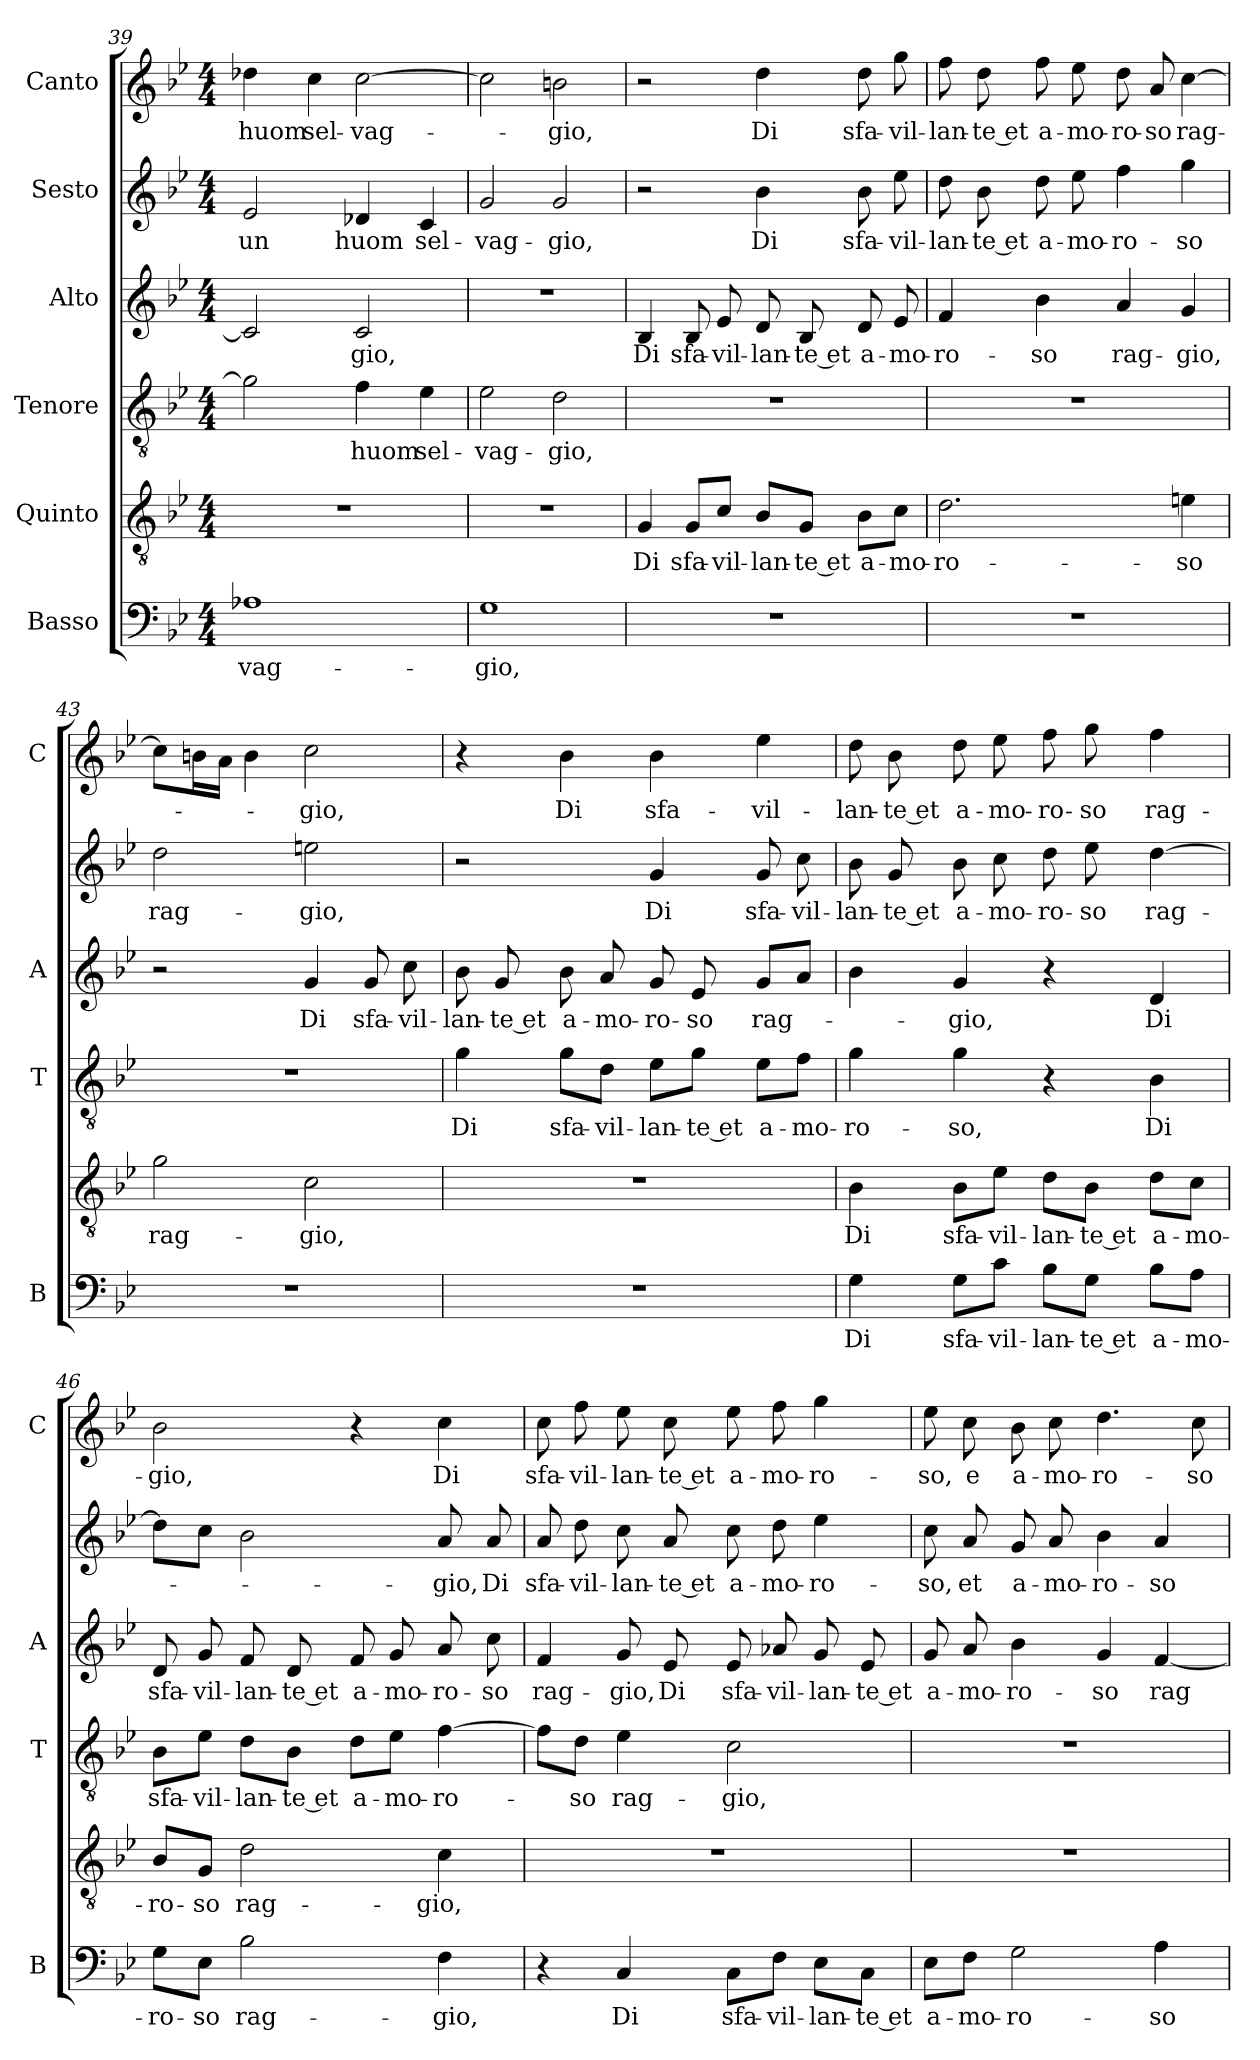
**kern	**text	**kern	**text	**kern	**text	**kern	**text	**kern	**text	**kern	**text
*part6	*part6	*part5	*part5	*part4	*part4	*part3	*part3	*part2	*part2	*part1	*part1
*staff6	*staff6	*staff5	*staff5	*staff4	*staff4	*staff3	*staff3	*staff2	*staff2	*staff1	*staff1
*I"Basso	*	*I"Quinto	*	*I"Tenore	*	*I"Alto	*	*I"Sesto	*	*I"Canto	*
*I'B	*	*	*	*I'T	*	*I'A	*	*	*	*I'C	*
!!LO:LB:g=z
*clefF4	*	*clefGv2	*	*clefGv2	*	*clefG2	*	*clefG2	*	*clefG2	*
*k[b-e-]	*	*k[b-e-]	*	*k[b-e-]	*	*k[b-e-]	*	*k[b-e-]	*	*k[b-e-]	*
*B-:	*	*B-:	*	*B-:	*	*B-:	*	*B-:	*	*B-:	*
*M4/4	*	*M4/4	*	*M4/4	*	*M4/4	*	*M4/4	*	*M4/4	*
=39	=39	=39	=39	=39	=39	=39	=39	=39	=39	=39	=39
!	!LO:LY:b	!	!	!	!	!	!	!	!LO:LY:b	!	!LO:LY:b
1A-X	-vag-	1r	.	2g\]	.	2c/]	.	2e-/	un	4dd-X\	huom
!	!	!	!	!	!	!	!	!	!	!	!LO:LY:b
.	.	.	.	.	.	.	.	.	.	4cc\	sel-
!	!	!	!	!	!LO:LY:b	!	!LO:LY:b	!	!LO:LY:b	!	!LO:LY:b
.	.	.	.	4f\	huom	2c/	-gio,	4d-X/	huom	[2cc\	-vag-
!	!	!	!	!	!LO:LY:b	!	!	!	!LO:LY:b	!	!
.	.	.	.	4e-\	sel-	.	.	4c/	sel-	.	.
=40	=40	=40	=40	=40	=40	=40	=40	=40	=40	=40	=40
!	!LO:LY:b	!	!	!	!LO:LY:b	!	!	!	!LO:LY:b	!	!
1G	-gio,	1r	.	2e-\	-vag-	1r	.	2g/	-vag-	2cc\]	.
!	!	!	!	!	!LO:LY:b	!	!	!	!LO:LY:b	!	!LO:LY:b
.	.	.	.	2d\	-gio,	.	.	2g/	-gio,	2bn\	-gio,
=41	=41	=41	=41	=41	=41	=41	=41	=41	=41	=41	=41
!	!	!	!LO:LY:b	!	!	!	!LO:LY:b	!	!	!	!
1r	.	4G/	Di	1r	.	4B-/	Di	2r	.	2r	.
!	!	!	!LO:LY:b	!	!	!	!LO:LY:b	!	!	!	!
.	.	8G/L	sfa-	.	.	8B-/	sfa-	.	.	.	.
!	!	!	!LO:LY:b	!	!	!	!LO:LY:b	!	!	!	!
.	.	8c/J	-vil-	.	.	8e-/	-vil-	.	.	.	.
!	!	!	!LO:LY:b	!	!	!	!LO:LY:b	!	!LO:LY:b	!	!LO:LY:b
.	.	8B-/L	-lan-	.	.	8d/	-lan-	4b-\	Di	4dd\	Di
!	!	!	!LO:LY:b	!	!	!	!LO:LY:b	!	!	!	!
.	.	8G/J	-te et	.	.	8B-/	-te et	.	.	.	.
!	!	!	!LO:LY:b	!	!	!	!LO:LY:b	!	!LO:LY:b	!	!LO:LY:b
.	.	8B-\L	a-	.	.	8d/	a-	8b-\	sfa-	8dd\	sfa-
!	!	!	!LO:LY:b	!	!	!	!LO:LY:b	!	!LO:LY:b	!	!LO:LY:b
.	.	8c\J	-mo-	.	.	8e-/	-mo-	8ee-\	-vil-	8gg\	-vil-
=42	=42	=42	=42	=42	=42	=42	=42	=42	=42	=42	=42
!	!	!	!LO:LY:b	!	!	!	!LO:LY:b	!	!LO:LY:b	!	!LO:LY:b
1r	.	2.d\	-ro-	1r	.	4f/	-ro-	8dd\	-lan-	8ff\	-lan-
!	!	!	!	!	!	!	!	!	!LO:LY:b	!	!LO:LY:b
.	.	.	.	.	.	.	.	8b-\	-te et	8dd\	-te et
!	!	!	!	!	!	!	!LO:LY:b	!	!LO:LY:b	!	!LO:LY:b
.	.	.	.	.	.	4b-\	-so	8dd\	a-	8ff\	a-
!	!	!	!	!	!	!	!	!	!LO:LY:b	!	!LO:LY:b
.	.	.	.	.	.	.	.	8ee-\	-mo-	8ee-\	-mo-
!	!	!	!	!	!	!	!LO:LY:b	!	!LO:LY:b	!	!LO:LY:b
.	.	.	.	.	.	4a/	rag-	4ff\	-ro-	8dd\	-ro-
!	!	!	!	!	!	!	!	!	!	!	!LO:LY:b
.	.	.	.	.	.	.	.	.	.	8a/	-so
!	!	!	!LO:LY:b	!	!	!	!LO:LY:b	!	!LO:LY:b	!	!LO:LY:b
.	.	4en\	-so	.	.	4g/	-gio,	4gg\	-so	[4cc\	rag-
=43	=43	=43	=43	=43	=43	=43	=43	=43	=43	=43	=43
!	!	!	!LO:LY:b	!	!	!	!	!	!LO:LY:b	!	!
1r	.	2g\	rag-	1r	.	2r	.	2dd\	rag-	8cc\L]	.
.	.	.	.	.	.	.	.	.	.	16bn\L	.
.	.	.	.	.	.	.	.	.	.	16a\JJ	.
.	.	.	.	.	.	.	.	.	.	4b\	.
!	!	!	!LO:LY:b	!	!	!	!LO:LY:b	!	!LO:LY:b	!	!LO:LY:b
.	.	2c\	-gio,	.	.	4g/	Di	2een\	-gio,	2cc\	-gio,
!	!	!	!	!	!	!	!LO:LY:b	!	!	!	!
.	.	.	.	.	.	8g/	sfa-	.	.	.	.
!	!	!	!	!	!	!	!LO:LY:b	!	!	!	!
.	.	.	.	.	.	8cc\	-vil-	.	.	.	.
=44	=44	=44	=44	=44	=44	=44	=44	=44	=44	=44	=44
!	!	!	!	!	!LO:LY:b	!	!LO:LY:b	!	!	!	!
1r	.	1r	.	4g\	Di	8b-\	-lan-	2r	.	4r	.
!	!	!	!	!	!	!	!LO:LY:b	!	!	!	!
.	.	.	.	.	.	8g/	-te et	.	.	.	.
!	!	!	!	!	!LO:LY:b	!	!LO:LY:b	!	!	!	!LO:LY:b
.	.	.	.	8g\L	sfa-	8b-\	a-	.	.	4b-\	Di
!	!	!	!	!	!LO:LY:b	!	!LO:LY:b	!	!	!	!
.	.	.	.	8d\J	-vil-	8a/	-mo-	.	.	.	.
!	!	!	!	!	!LO:LY:b	!	!LO:LY:b	!	!LO:LY:b	!	!LO:LY:b
.	.	.	.	8e-\L	-lan-	8g/	-ro-	4g/	Di	4b-\	sfa-
!	!	!	!	!	!LO:LY:b	!	!LO:LY:b	!	!	!	!
.	.	.	.	8g\J	-te et	8e-/	-so	.	.	.	.
!	!	!	!	!	!LO:LY:b	!	!LO:LY:b	!	!LO:LY:b	!	!LO:LY:b
.	.	.	.	8e-\L	a-	8g/L	rag-	8g/	sfa-	4ee-\	-vil-
!	!	!	!	!	!LO:LY:b	!	!	!	!LO:LY:b	!	!
.	.	.	.	8f\J	-mo-	8a/J	.	8cc\	-vil-	.	.
!!LO:PB:g=z
=45	=45	=45	=45	=45	=45	=45	=45	=45	=45	=45	=45
!	!LO:LY:b	!	!LO:LY:b	!	!LO:LY:b	!	!	!	!LO:LY:b	!	!LO:LY:b
4G\	Di	4B-\	Di	4g\	-ro-	4b-\	.	8b-\	-lan-	8dd\	-lan-
!	!	!	!	!	!	!	!	!	!LO:LY:b	!	!LO:LY:b
.	.	.	.	.	.	.	.	8g/	-te et	8b-\	-te et
!	!LO:LY:b	!	!LO:LY:b	!	!LO:LY:b	!	!LO:LY:b	!	!LO:LY:b	!	!LO:LY:b
8G\L	sfa-	8B-\L	sfa-	4g\	-so,	4g/	-gio,	8b-\	a-	8dd\	a-
!	!LO:LY:b	!	!LO:LY:b	!	!	!	!	!	!LO:LY:b	!	!LO:LY:b
8c\J	-vil-	8e-\J	-vil-	.	.	.	.	8cc\	-mo-	8ee-\	-mo-
!	!LO:LY:b	!	!LO:LY:b	!	!	!	!	!	!LO:LY:b	!	!LO:LY:b
8B-\L	-lan-	8d\L	-lan-	4r	.	4r	.	8dd\	-ro-	8ff\	-ro-
!	!LO:LY:b	!	!LO:LY:b	!	!	!	!	!	!LO:LY:b	!	!LO:LY:b
8G\J	-te et	8B-\J	-te et	.	.	.	.	8ee-\	-so	8gg\	-so
!	!LO:LY:b	!	!LO:LY:b	!	!LO:LY:b	!	!LO:LY:b	!	!LO:LY:b	!	!LO:LY:b
8B-\L	a-	8d\L	a-	4B-\	Di	4d/	Di	[4dd\	rag-	4ff\	rag-
!	!LO:LY:b	!	!LO:LY:b	!	!	!	!	!	!	!	!
8A\J	-mo-	8c\J	-mo-	.	.	.	.	.	.	.	.
=46	=46	=46	=46	=46	=46	=46	=46	=46	=46	=46	=46
!	!LO:LY:b	!	!LO:LY:b	!	!LO:LY:b	!	!LO:LY:b	!	!	!	!LO:LY:b
8G\L	-ro-	8B-/L	-ro-	8B-\L	sfa-	8d/	sfa-	8dd\L]	.	2b-\	-gio,
!	!LO:LY:b	!	!LO:LY:b	!	!LO:LY:b	!	!LO:LY:b	!	!	!	!
8E-\J	-so	8G/J	-so	8e-\J	-vil-	8g/	-vil-	8cc\J	.	.	.
!	!LO:LY:b	!	!LO:LY:b	!	!LO:LY:b	!	!LO:LY:b	!	!	!	!
2B-\	rag-	2d\	rag-	8d\L	-lan-	8f/	-lan-	2b-\	.	.	.
!	!	!	!	!	!LO:LY:b	!	!LO:LY:b	!	!	!	!
.	.	.	.	8B-\J	-te et	8d/	-te et	.	.	.	.
!	!	!	!	!	!LO:LY:b	!	!LO:LY:b	!	!	!	!
.	.	.	.	8d\L	a-	8f/	a-	.	.	4r	.
!	!	!	!	!	!LO:LY:b	!	!LO:LY:b	!	!	!	!
.	.	.	.	8e-\J	-mo-	8g/	-mo-	.	.	.	.
!	!LO:LY:b	!	!LO:LY:b	!	!LO:LY:b	!	!LO:LY:b	!	!LO:LY:b	!	!LO:LY:b
4F\	-gio,	4c\	-gio,	[4f\	-ro-	8a/	-ro-	8a/	-gio,	4cc\	Di
!	!	!	!	!	!	!	!LO:LY:b	!	!LO:LY:b	!	!
.	.	.	.	.	.	8cc\	-so	8a/	Di	.	.
=47	=47	=47	=47	=47	=47	=47	=47	=47	=47	=47	=47
!	!	!	!	!	!	!	!LO:LY:b	!	!LO:LY:b	!	!LO:LY:b
4r	.	1r	.	8f\L]	.	4f/	rag-	8a/	sfa-	8cc\	sfa-
!	!	!	!	!	!LO:LY:b	!	!	!	!LO:LY:b	!	!LO:LY:b
.	.	.	.	8d\J	-so	.	.	8dd\	-vil-	8ff\	-vil-
!	!LO:LY:b	!	!	!	!LO:LY:b	!	!LO:LY:b	!	!LO:LY:b	!	!LO:LY:b
4C/	Di	.	.	4e-\	rag-	8g/	-gio,	8cc\	-lan-	8ee-\	-lan-
!	!	!	!	!	!	!	!LO:LY:b	!	!LO:LY:b	!	!LO:LY:b
.	.	.	.	.	.	8e-/	Di	8a/	-te et	8cc\	-te et
!	!LO:LY:b	!	!	!	!LO:LY:b	!	!LO:LY:b	!	!LO:LY:b	!	!LO:LY:b
8C\L	sfa-	.	.	2c\	-gio,	8e-/	sfa-	8cc\	a-	8ee-\	a-
!	!LO:LY:b	!	!	!	!	!	!LO:LY:b	!	!LO:LY:b	!	!LO:LY:b
8F\J	-vil-	.	.	.	.	8a-X/	-vil-	8dd\	-mo-	8ff\	-mo-
!	!LO:LY:b	!	!	!	!	!	!LO:LY:b	!	!LO:LY:b	!	!LO:LY:b
8E-\L	-lan-	.	.	.	.	8g/	-lan-	4ee-\	-ro-	4gg\	-ro-
!	!LO:LY:b	!	!	!	!	!	!LO:LY:b	!	!	!	!
8C\J	-te et	.	.	.	.	8e-/	-te et	.	.	.	.
=48	=48	=48	=48	=48	=48	=48	=48	=48	=48	=48	=48
!	!LO:LY:b	!	!	!	!	!	!LO:LY:b	!	!LO:LY:b	!	!LO:LY:b
8E-\L	a-	1r	.	1r	.	8g/	a-	8cc\	-so,	8ee-\	-so,
!	!LO:LY:b	!	!	!	!	!	!LO:LY:b	!	!LO:LY:b	!	!LO:LY:b
8F\J	-mo-	.	.	.	.	8a/	-mo-	8a/	et	8cc\	e
!	!LO:LY:b	!	!	!	!	!	!LO:LY:b	!	!LO:LY:b	!	!LO:LY:b
2G\	-ro-	.	.	.	.	4b-\	-ro-	8g/	a-	8b-\	a-
!	!	!	!	!	!	!	!	!	!LO:LY:b	!	!LO:LY:b
.	.	.	.	.	.	.	.	8a/	-mo-	8cc\	-mo-
!	!	!	!	!	!	!	!LO:LY:b	!	!LO:LY:b	!	!LO:LY:b
.	.	.	.	.	.	4g/	-so	4b-\	-ro-	4.dd\	-ro-
!	!LO:LY:b	!	!	!	!	!	!LO:LY:b	!	!LO:LY:b	!	!
4A\	-so	.	.	.	.	[4f/	rag-	4a/	-so	.	.
!	!	!	!	!	!	!	!	!	!	!	!LO:LY:b
.	.	.	.	.	.	.	.	.	.	8cc\	-so
=	=	=	=	=	=	=	=	=	=	=	=
*-	*-	*-	*-	*-	*-	*-	*-	*-	*-	*-	*-
